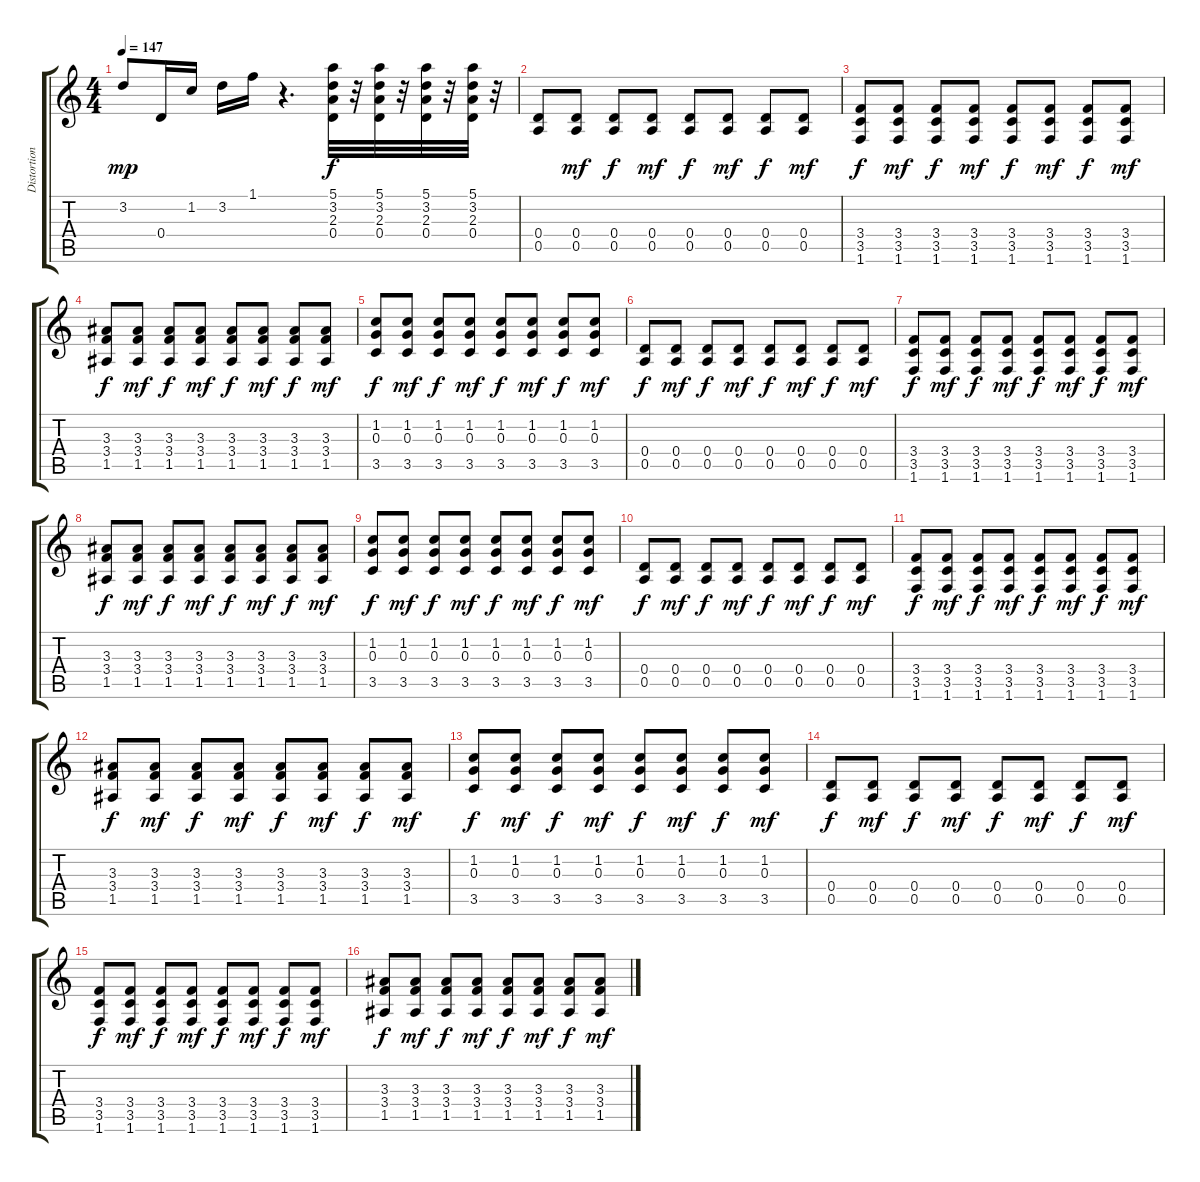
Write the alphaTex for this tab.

\track ("Distortion Guitar (Rhythm)" "Distortion") {instrument distortionguitar}
\staff {score tabs}
\tuning (E4 B3 G3 D3 A2 E2) {hide}
\ts (4 4)
\tempo 147
\clef g2
\ks c
3.2.8{dy mp} 0.4.16 1.2.16 3.2.16 1.1.16 r.4{d} (5.1 3.2 2.3 0.4).32{dy f} r.32 (5.1 3.2 2.3 0.4).32 r.32 (5.1 3.2 2.3 0.4).32 r.32 (5.1 3.2 2.3 0.4).32 r.32 |
(0.4 0.5).8 (0.4 0.5).8{dy mf} (0.4 0.5).8{dy f} (0.4 0.5).8{dy mf} (0.4 0.5).8{dy f} (0.4 0.5).8{dy mf} (0.4 0.5).8{dy f} (0.4 0.5).8{dy mf} |
(3.4 3.5 1.6).8{dy f} (3.4 3.5 1.6).8{dy mf} (3.4 3.5 1.6).8{dy f} (3.4 3.5 1.6).8{dy mf} (3.4 3.5 1.6).8{dy f} (3.4 3.5 1.6).8{dy mf} (3.4 3.5 1.6).8{dy f} (3.4 3.5 1.6).8{dy mf} |
(3.3 3.4 1.5).8{dy f} (3.3 3.4 1.5).8{dy mf} (3.3 3.4 1.5).8{dy f} (3.3 3.4 1.5).8{dy mf} (3.3 3.4 1.5).8{dy f} (3.3 3.4 1.5).8{dy mf} (3.3 3.4 1.5).8{dy f} (3.3 3.4 1.5).8{dy mf} |
(1.2 0.3 3.5).8{dy f} (1.2 0.3 3.5).8{dy mf} (1.2 0.3 3.5).8{dy f} (1.2 0.3 3.5).8{dy mf} (1.2 0.3 3.5).8{dy f} (1.2 0.3 3.5).8{dy mf} (1.2 0.3 3.5).8{dy f} (1.2 0.3 3.5).8{dy mf} |
(0.4 0.5).8{dy f} (0.4 0.5).8{dy mf} (0.4 0.5).8{dy f} (0.4 0.5).8{dy mf} (0.4 0.5).8{dy f} (0.4 0.5).8{dy mf} (0.4 0.5).8{dy f} (0.4 0.5).8{dy mf} |
(3.4 3.5 1.6).8{dy f} (3.4 3.5 1.6).8{dy mf} (3.4 3.5 1.6).8{dy f} (3.4 3.5 1.6).8{dy mf} (3.4 3.5 1.6).8{dy f} (3.4 3.5 1.6).8{dy mf} (3.4 3.5 1.6).8{dy f} (3.4 3.5 1.6).8{dy mf} |
(3.3 3.4 1.5).8{dy f} (3.3 3.4 1.5).8{dy mf} (3.3 3.4 1.5).8{dy f} (3.3 3.4 1.5).8{dy mf} (3.3 3.4 1.5).8{dy f} (3.3 3.4 1.5).8{dy mf} (3.3 3.4 1.5).8{dy f} (3.3 3.4 1.5).8{dy mf} |
(1.2 0.3 3.5).8{dy f} (1.2 0.3 3.5).8{dy mf} (1.2 0.3 3.5).8{dy f} (1.2 0.3 3.5).8{dy mf} (1.2 0.3 3.5).8{dy f} (1.2 0.3 3.5).8{dy mf} (1.2 0.3 3.5).8{dy f} (1.2 0.3 3.5).8{dy mf} |
(0.4 0.5).8{dy f} (0.4 0.5).8{dy mf} (0.4 0.5).8{dy f} (0.4 0.5).8{dy mf} (0.4 0.5).8{dy f} (0.4 0.5).8{dy mf} (0.4 0.5).8{dy f} (0.4 0.5).8{dy mf} |
(3.4 3.5 1.6).8{dy f} (3.4 3.5 1.6).8{dy mf} (3.4 3.5 1.6).8{dy f} (3.4 3.5 1.6).8{dy mf} (3.4 3.5 1.6).8{dy f} (3.4 3.5 1.6).8{dy mf} (3.4 3.5 1.6).8{dy f} (3.4 3.5 1.6).8{dy mf} |
(3.3 3.4 1.5).8{dy f} (3.3 3.4 1.5).8{dy mf} (3.3 3.4 1.5).8{dy f} (3.3 3.4 1.5).8{dy mf} (3.3 3.4 1.5).8{dy f} (3.3 3.4 1.5).8{dy mf} (3.3 3.4 1.5).8{dy f} (3.3 3.4 1.5).8{dy mf} |
(1.2 0.3 3.5).8{dy f} (1.2 0.3 3.5).8{dy mf} (1.2 0.3 3.5).8{dy f} (1.2 0.3 3.5).8{dy mf} (1.2 0.3 3.5).8{dy f} (1.2 0.3 3.5).8{dy mf} (1.2 0.3 3.5).8{dy f} (1.2 0.3 3.5).8{dy mf} |
(0.4 0.5).8{dy f} (0.4 0.5).8{dy mf} (0.4 0.5).8{dy f} (0.4 0.5).8{dy mf} (0.4 0.5).8{dy f} (0.4 0.5).8{dy mf} (0.4 0.5).8{dy f} (0.4 0.5).8{dy mf} |
(3.4 3.5 1.6).8{dy f} (3.4 3.5 1.6).8{dy mf} (3.4 3.5 1.6).8{dy f} (3.4 3.5 1.6).8{dy mf} (3.4 3.5 1.6).8{dy f} (3.4 3.5 1.6).8{dy mf} (3.4 3.5 1.6).8{dy f} (3.4 3.5 1.6).8{dy mf} |
(3.3 3.4 1.5).8{dy f} (3.3 3.4 1.5).8{dy mf} (3.3 3.4 1.5).8{dy f} (3.3 3.4 1.5).8{dy mf} (3.3 3.4 1.5).8{dy f} (3.3 3.4 1.5).8{dy mf} (3.3 3.4 1.5).8{dy f} (3.3 3.4 1.5).8{dy mf}
